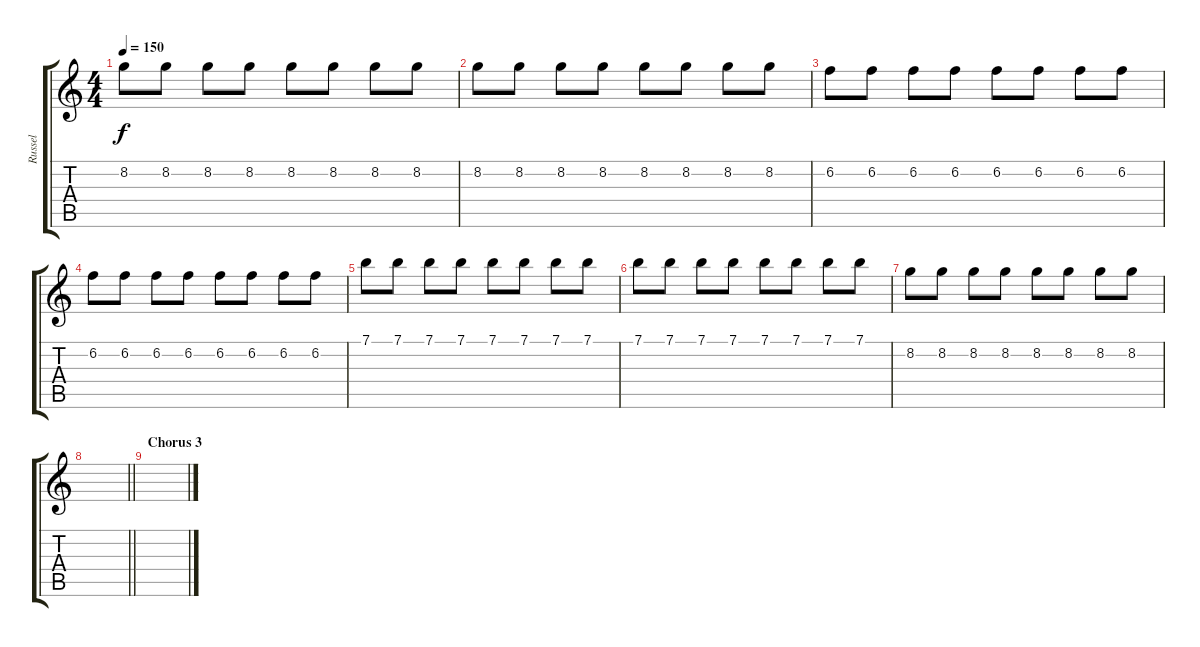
\track ("Russel" "Russel") {instrument overdrivenguitar}
\staff {score tabs}
\tuning (E4 B3 G3 D3 A2 E2) {hide}
\ts (4 4)
\tempo 150
\clef g2
\ks c
8.2.8{dy f} 8.2.8 8.2.8 8.2.8 8.2.8 8.2.8 8.2.8 8.2.8 |
8.2.8 8.2.8 8.2.8 8.2.8 8.2.8 8.2.8 8.2.8 8.2.8 |
6.2.8 6.2.8 6.2.8 6.2.8 6.2.8 6.2.8 6.2.8 6.2.8 |
6.2.8 6.2.8 6.2.8 6.2.8 6.2.8 6.2.8 6.2.8 6.2.8 |
7.1.8 7.1.8 7.1.8 7.1.8 7.1.8 7.1.8 7.1.8 7.1.8 |
7.1.8 7.1.8 7.1.8 7.1.8 7.1.8 7.1.8 7.1.8 7.1.8 |
8.2.8 8.2.8 8.2.8 8.2.8 8.2.8 8.2.8 8.2.8 8.2.8 |
\barLineRight lightlight
|
\section ("" "Chorus 3")
